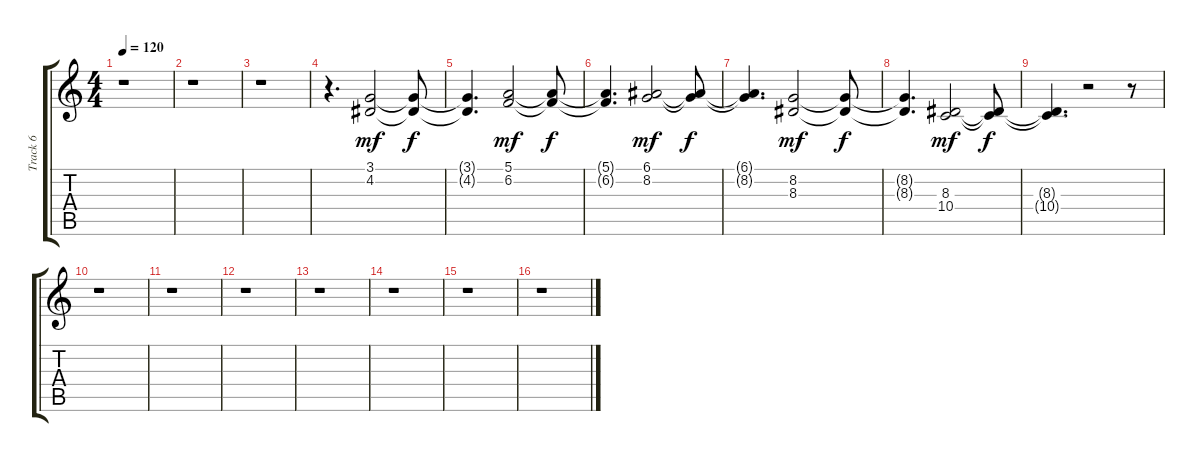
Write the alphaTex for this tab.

\track ("Track 6" "Track 6") {instrument stringensemble2}
\staff {score tabs}
\tuning (E4 B3 G3 D3 A2 E2) {hide}
\ts (4 4)
\tempo 120
\clef g2
\ks c
r.1{dy mf} |
r.1 |
r.1 |
r.4{d} (3.1 4.2).2 (3.1{t} 4.2{t}).8{dy f} |
(3.1{t} 4.2{t}).4{d} (5.1 6.2).2{dy mf} (5.1{t} 6.2{t}).8{dy f} |
(5.1{t} 6.2{t}).4{d} (6.1 8.2).2{dy mf} (6.1{t} 8.2{t}).8{dy f} |
(6.1{t} 8.2{t}).4{d} (8.2 8.3).2{dy mf} (8.2{t} 8.3{t}).8{dy f} |
(8.2{t} 8.3{t}).4{d} (8.3 10.4).2{dy mf} (8.3{t} 10.4{t}).8{dy f} |
(8.3{t} 10.4{t}).4{d} r.2 r.8 |
r.1 |
r.1 |
r.1 |
r.1 |
r.1 |
r.1 |
r.1
